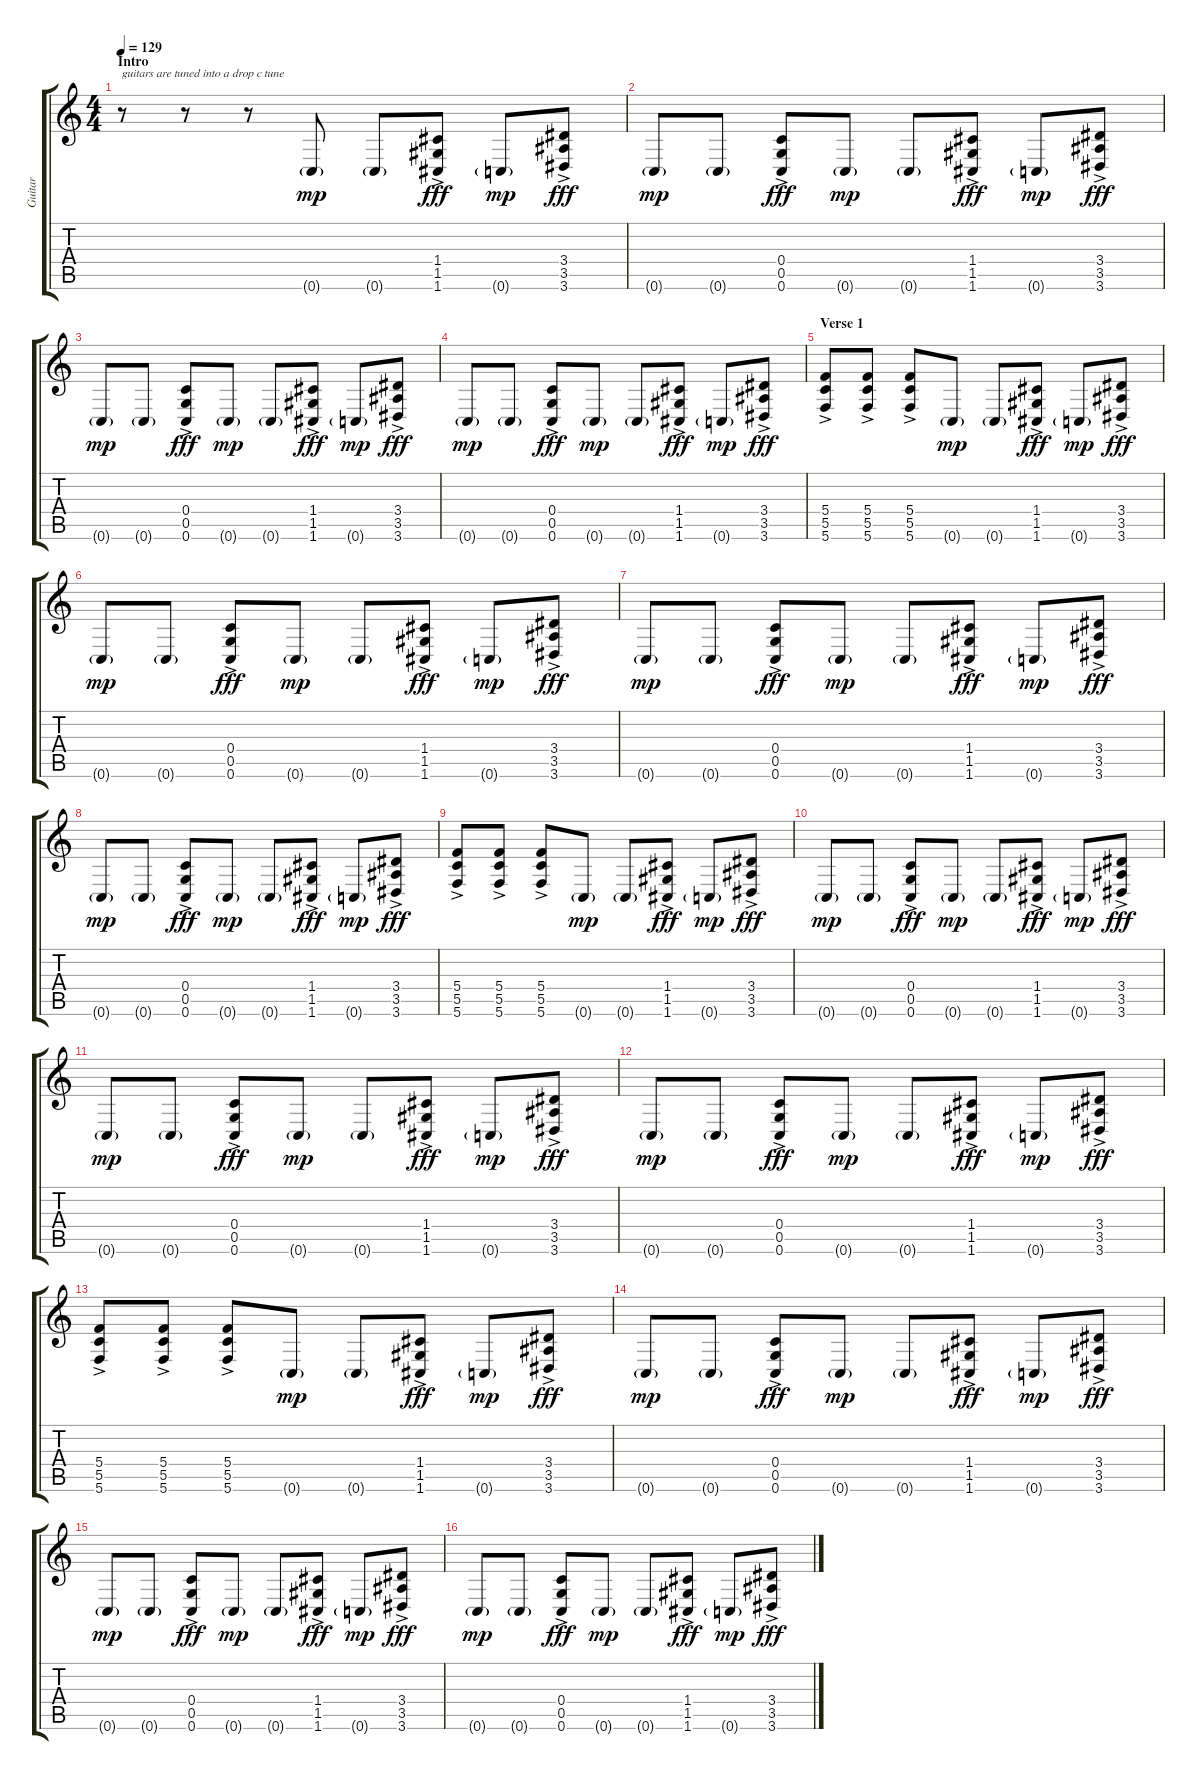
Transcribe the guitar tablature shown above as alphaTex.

\track ("Guitar" "Guitar") {instrument acousticguitarsteel}
\staff {score tabs}
\tuning (D4 A3 F3 C3 G2 C2) {hide}
\ts (4 4)
\section ("" "Intro")
\tempo 129
\clef g2
\ks c
r.8{txt "guitars are tuned into a drop c tune" dy mp instrument acousticguitarsteel} r.8 r.8 0.6{g}.8 0.6{g}.8 (1.4{ac} 1.5 1.6).8{dy fff} 0.6{g}.8{dy mp} (3.4{ac} 3.5 3.6).8{dy fff} |
0.6{g}.8{dy mp} 0.6{g}.8 (0.4{ac} 0.5 0.6).8{dy fff} 0.6{g}.8{dy mp} 0.6{g}.8 (1.4{ac} 1.5 1.6).8{dy fff} 0.6{g}.8{dy mp} (3.4{ac} 3.5 3.6).8{dy fff} |
0.6{g}.8{dy mp} 0.6{g}.8 (0.4{ac} 0.5 0.6).8{dy fff} 0.6{g}.8{dy mp} 0.6{g}.8 (1.4{ac} 1.5 1.6).8{dy fff} 0.6{g}.8{dy mp} (3.4{ac} 3.5 3.6).8{dy fff} |
0.6{g}.8{dy mp} 0.6{g}.8 (0.4{ac} 0.5 0.6).8{dy fff} 0.6{g}.8{dy mp} 0.6{g}.8 (1.4{ac} 1.5 1.6).8{dy fff} 0.6{g}.8{dy mp} (3.4{ac} 3.5 3.6).8{dy fff} |
\section ("" "Verse 1")
(5.4{ac} 5.5 5.6).8 (5.4{ac} 5.5 5.6).8 (5.4{ac} 5.5 5.6).8 0.6{g}.8{dy mp} 0.6{g}.8 (1.4{ac} 1.5 1.6).8{dy fff} 0.6{g}.8{dy mp} (3.4{ac} 3.5 3.6).8{dy fff} |
0.6{g}.8{dy mp} 0.6{g}.8 (0.4{ac} 0.5 0.6).8{dy fff} 0.6{g}.8{dy mp} 0.6{g}.8 (1.4{ac} 1.5 1.6).8{dy fff} 0.6{g}.8{dy mp} (3.4{ac} 3.5 3.6).8{dy fff} |
0.6{g}.8{dy mp} 0.6{g}.8 (0.4{ac} 0.5 0.6).8{dy fff} 0.6{g}.8{dy mp} 0.6{g}.8 (1.4{ac} 1.5 1.6).8{dy fff} 0.6{g}.8{dy mp} (3.4{ac} 3.5 3.6).8{dy fff} |
0.6{g}.8{dy mp} 0.6{g}.8 (0.4{ac} 0.5 0.6).8{dy fff} 0.6{g}.8{dy mp} 0.6{g}.8 (1.4{ac} 1.5 1.6).8{dy fff} 0.6{g}.8{dy mp} (3.4{ac} 3.5 3.6).8{dy fff} |
(5.4{ac} 5.5 5.6).8 (5.4{ac} 5.5 5.6).8 (5.4{ac} 5.5 5.6).8 0.6{g}.8{dy mp} 0.6{g}.8 (1.4{ac} 1.5 1.6).8{dy fff} 0.6{g}.8{dy mp} (3.4{ac} 3.5 3.6).8{dy fff} |
0.6{g}.8{dy mp} 0.6{g}.8 (0.4{ac} 0.5 0.6).8{dy fff} 0.6{g}.8{dy mp} 0.6{g}.8 (1.4{ac} 1.5 1.6).8{dy fff} 0.6{g}.8{dy mp} (3.4{ac} 3.5 3.6).8{dy fff} |
0.6{g}.8{dy mp} 0.6{g}.8 (0.4{ac} 0.5 0.6).8{dy fff} 0.6{g}.8{dy mp} 0.6{g}.8 (1.4{ac} 1.5 1.6).8{dy fff} 0.6{g}.8{dy mp} (3.4{ac} 3.5 3.6).8{dy fff} |
0.6{g}.8{dy mp} 0.6{g}.8 (0.4{ac} 0.5 0.6).8{dy fff} 0.6{g}.8{dy mp} 0.6{g}.8 (1.4{ac} 1.5 1.6).8{dy fff} 0.6{g}.8{dy mp} (3.4{ac} 3.5 3.6).8{dy fff} |
(5.4{ac} 5.5 5.6).8 (5.4{ac} 5.5 5.6).8 (5.4{ac} 5.5 5.6).8 0.6{g}.8{dy mp} 0.6{g}.8 (1.4{ac} 1.5 1.6).8{dy fff} 0.6{g}.8{dy mp} (3.4{ac} 3.5 3.6).8{dy fff} |
0.6{g}.8{dy mp} 0.6{g}.8 (0.4{ac} 0.5 0.6).8{dy fff} 0.6{g}.8{dy mp} 0.6{g}.8 (1.4{ac} 1.5 1.6).8{dy fff} 0.6{g}.8{dy mp} (3.4{ac} 3.5 3.6).8{dy fff} |
0.6{g}.8{dy mp} 0.6{g}.8 (0.4{ac} 0.5 0.6).8{dy fff} 0.6{g}.8{dy mp} 0.6{g}.8 (1.4{ac} 1.5 1.6).8{dy fff} 0.6{g}.8{dy mp} (3.4{ac} 3.5 3.6).8{dy fff} |
0.6{g}.8{dy mp} 0.6{g}.8 (0.4{ac} 0.5 0.6).8{dy fff} 0.6{g}.8{dy mp} 0.6{g}.8 (1.4{ac} 1.5 1.6).8{dy fff} 0.6{g}.8{dy mp} (3.4{ac} 3.5 3.6).8{dy fff}
